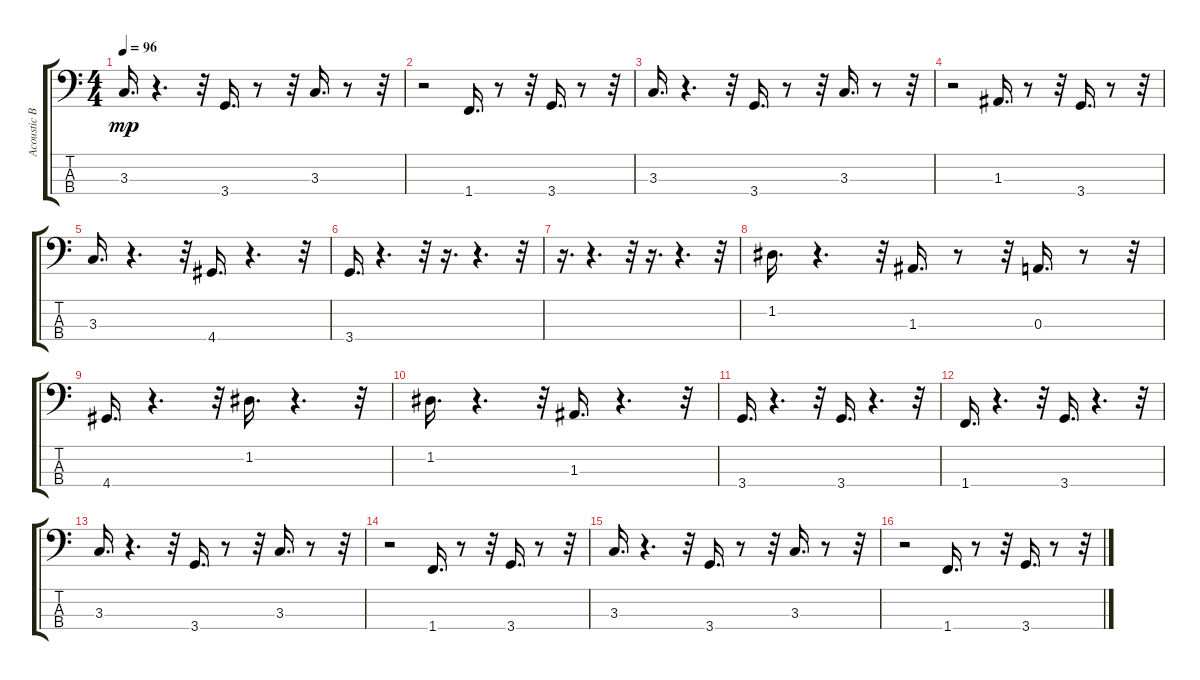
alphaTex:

\track ("Acoustic Bass" "Acoustic B") {instrument acousticbass}
\staff {score tabs}
\tuning (G2 D2 A1 E1) {hide}
\ts (4 4)
\tempo 96
\clef f4
\ks c
3.3.16{d dy mp} r.4{d} r.32 3.4.16{d} r.8 r.32 3.3.16{d} r.8 r.32 |
r.2 1.4.16{d} r.8 r.32 3.4.16{d} r.8 r.32 |
3.3.16{d} r.4{d} r.32 3.4.16{d} r.8 r.32 3.3.16{d} r.8 r.32 |
r.2 1.3.16{d} r.8 r.32 3.4.16{d} r.8 r.32 |
3.3.16{d} r.4{d} r.32 4.4.16{d} r.4{d} r.32 |
3.4.16{d} r.4{d} r.32 r.16{d} r.4{d} r.32 |
r.16{d} r.4{d} r.32 r.16{d} r.4{d} r.32 |
1.2.16{d} r.4{d} r.32 1.3.16{d} r.8 r.32 0.3.16{d} r.8 r.32 |
4.4.16{d} r.4{d} r.32 1.2.16{d} r.4{d} r.32 |
1.2.16{d} r.4{d} r.32 1.3.16{d} r.4{d} r.32 |
3.4.16{d} r.4{d} r.32 3.4.16{d} r.4{d} r.32 |
1.4.16{d} r.4{d} r.32 3.4.16{d} r.4{d} r.32 |
3.3.16{d} r.4{d} r.32 3.4.16{d} r.8 r.32 3.3.16{d} r.8 r.32 |
r.2 1.4.16{d} r.8 r.32 3.4.16{d} r.8 r.32 |
3.3.16{d} r.4{d} r.32 3.4.16{d} r.8 r.32 3.3.16{d} r.8 r.32 |
r.2 1.4.16{d} r.8 r.32 3.4.16{d} r.8 r.32
